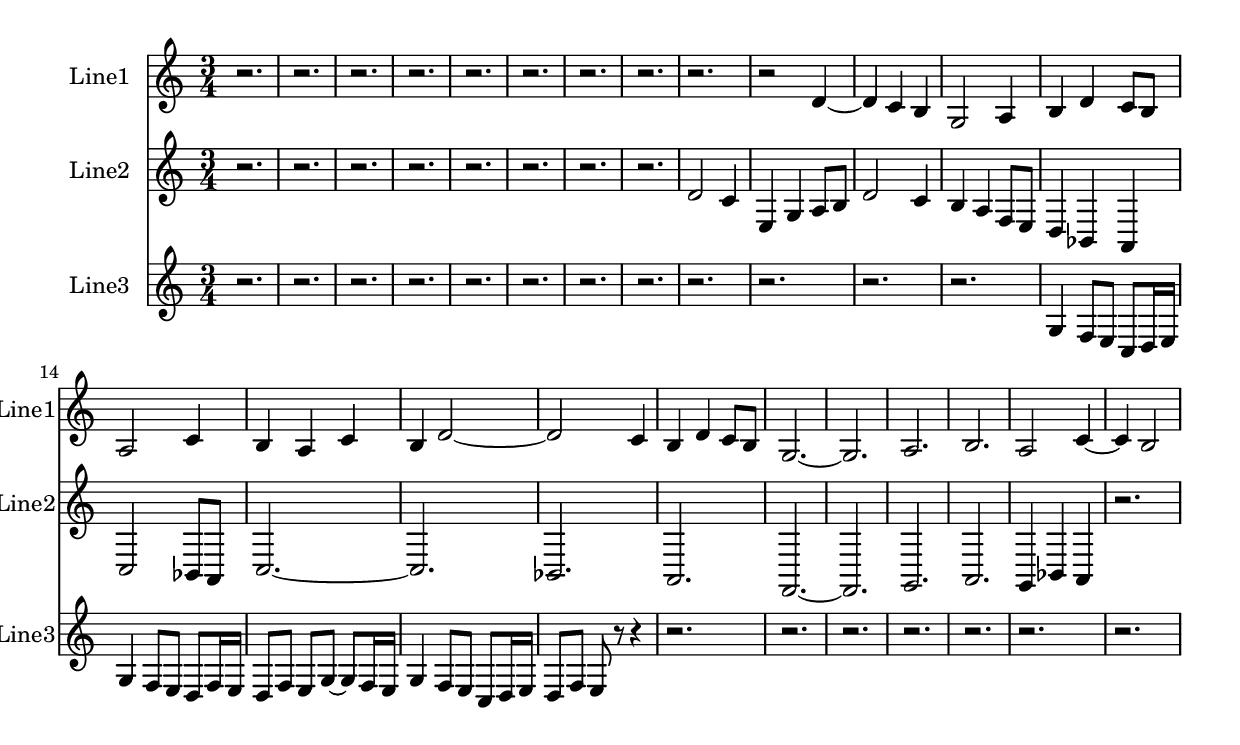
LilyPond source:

% 2016-09-11 18:10

\version "2.18.2"
\language "english"

\header {}

\layout {}

\paper {}

\score {
    \new Score <<
        \context Staff = "line1" {
            \set Staff.instrumentName = \markup { Line1 }
            \set Staff.shortInstrumentName = \markup { Line1 }
            {
                {
                }
                {
                    \numericTimeSignature
                    \time 3/4
                    \bar "||"
                    \accidentalStyle modern-cautionary
                    r2.
                    r2.
                    r2.
                    r2.
                    r2.
                    r2.
                    r2.
                    r2.
                    r2.
                    r2
                    d'4 ~
                    d'4
                    c'4
                    b4
                    g2
                    a4
                    b4
                    d'4
                    c'8 [
                    b8 ]
                    a2
                    c'4
                    b4
                    a4
                    c'4
                    b4
                    d'2 ~
                    d'2
                    c'4
                    b4
                    d'4
                    c'8 [
                    b8 ]
                    g2. ~
                    g2.
                    a2.
                    b2.
                    a2
                    c'4 ~
                    c'4
                    b2
                }
            }
        }
        \context Staff = "line2" {
            \set Staff.instrumentName = \markup { Line2 }
            \set Staff.shortInstrumentName = \markup { Line2 }
            {
                \numericTimeSignature
                \time 3/4
                \bar "||"
                \accidentalStyle modern-cautionary
                r2.
                r2.
                r2.
                r2.
                r2.
                r2.
                r2.
                r2.
                d'2
                c'4
                e4
                g4
                a8 [
                b8 ]
                d'2
                c'4
                b4
                a4
                f8 [
                e8 ]
                d4
                bf,4
                a,4
                c2
                bf,8 [
                a,8 ]
                c2. ~
                c2.
                bf,2.
                a,2.
                f,2. ~
                f,2.
                g,2.
                a,2.
                g,4
                bf,4
                a,4
                r2.
            }
        }
        \context Staff = "line3" {
            \set Staff.instrumentName = \markup { Line3 }
            \set Staff.shortInstrumentName = \markup { Line3 }
            {
                \numericTimeSignature
                \time 3/4
                \bar "||"
                \accidentalStyle modern-cautionary
                r2.
                r2.
                r2.
                r2.
                r2.
                r2.
                r2.
                r2.
                r2.
                r2.
                r2.
                r2.
                g4
                f8 [
                e8 ]
                c8 [
                d16
                e16 ]
                g4
                f8 [
                e8 ]
                d8 [
                f16
                e16 ]
                d8 [
                f8 ]
                e8 [
                g8 ~ ]
                g8 [
                f16
                e16 ]
                g4
                f8 [
                e8 ]
                c8 [
                d16
                e16 ]
                d8 [
                f8 ]
                e8
                r8
                r4
                r2.
                r2.
                r2.
                r2.
                r2.
                r2.
                r2.
            }
        }
    >>
}